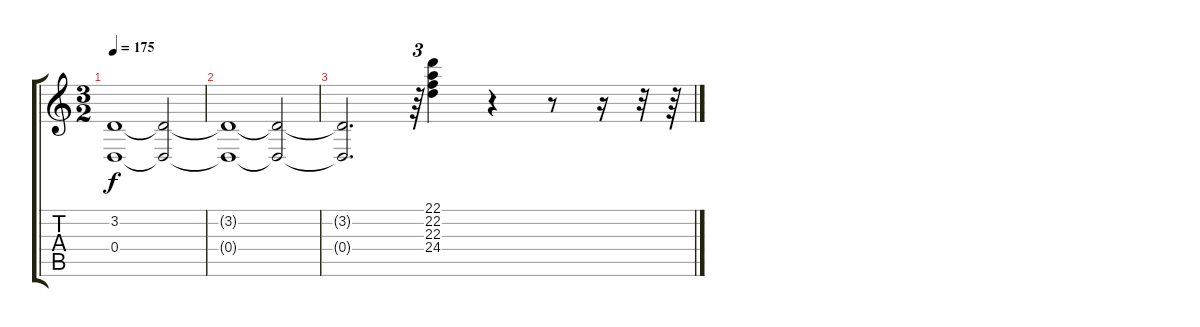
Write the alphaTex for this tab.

\track "" {instrument frenchhorn}
\staff {score tabs}
\tuning (E4 B3 G3 D3 A2 E2) {hide}
\ts (3 2)
\tempo 175
\clef g2
\ks c
(3.2{t} 0.4{t}).1{dy f} (3.2{t} 0.4{t}).2 |
(3.2{t} 0.4{t}).1 (3.2{t} 0.4{t}).2 |
(3.2{t} 0.4{t}).2{d} r.64{tu (3 2)} (22.1 22.2 22.3 24.4).4{volume 14} r.4 r.8 r.16 r.32 r.64
